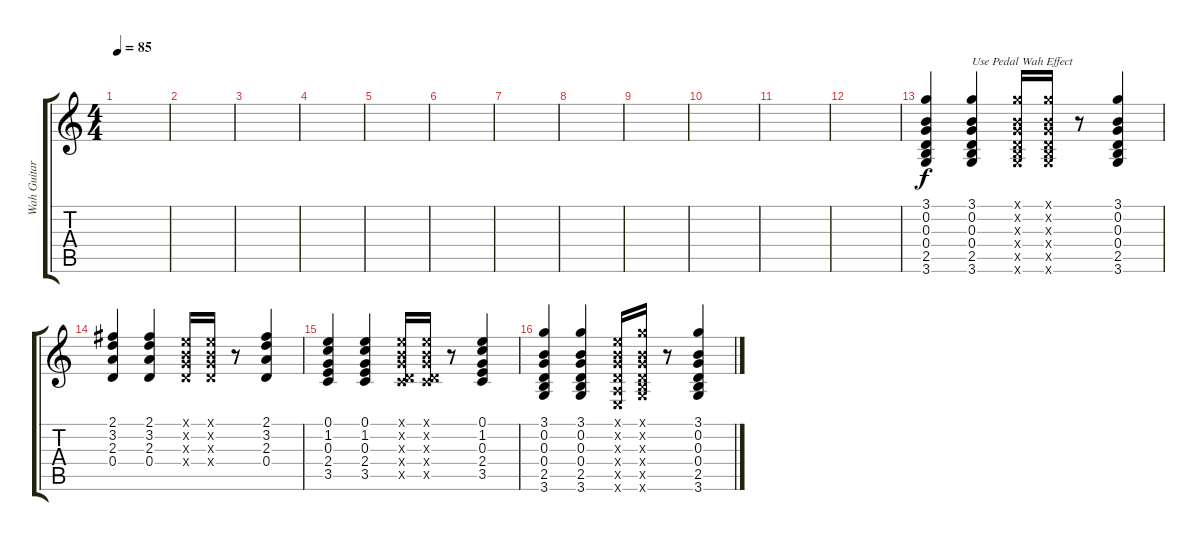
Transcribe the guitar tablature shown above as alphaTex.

\track ("Wah Guitar" "Wah Guitar") {instrument electricguitarjazz}
\staff {score tabs}
\tuning (E4 B3 G3 D3 A2 E2) {hide}
\ts (4 4)
\tempo 85
\clef g2
\ks c
|
|
|
|
|
|
|
|
|
|
|
|
(3.1 0.2 0.3 0.4 2.5 3.6).4 (3.1 0.2 0.3 0.4 2.5 3.6).4{txt "Use Pedal Wah Effect"} (3.1{x} 0.2{x} 0.3{x} 0.4{x} 2.5{x} 3.6{x}).16 (3.1{x} 0.2{x} 0.3{x} 0.4{x} 2.5{x} 3.6{x}).16 r.8 (3.1 0.2 0.3 0.4 2.5 3.6).4 |
(2.1 3.2 2.3 0.4).4 (2.1 3.2 2.3 0.4).4 (0.1{x} 0.2{x} 0.3{x} 0.4{x}).16 (0.1{x} 0.2{x} 0.3{x} 0.4{x}).16 r.8 (2.1 3.2 2.3 0.4).4 |
(0.1 1.2 0.3 2.4 3.5).4 (0.1 1.2 0.3 2.4 3.5).4 (0.1{x} 0.2{x} 0.3{x} 0.4{x} 3.5{x}).16 (0.1{x} 0.2{x} 0.3{x} 0.4{x} 3.5{x}).16 r.8 (0.1 1.2 0.3 2.4 3.5).4 |
(3.1 0.2 0.3 0.4 2.5 3.6).4 (3.1 0.2 0.3 0.4 2.5 3.6).4 (0.1{x} 0.2{x} 0.3{x} 0.4{x} 0.5{x} 0.6{x}).16 (3.1{x} 0.2{x} 0.3{x} 0.4{x} 2.5{x} 3.6{x}).16 r.8 (3.1 0.2 0.3 0.4 2.5 3.6).4
